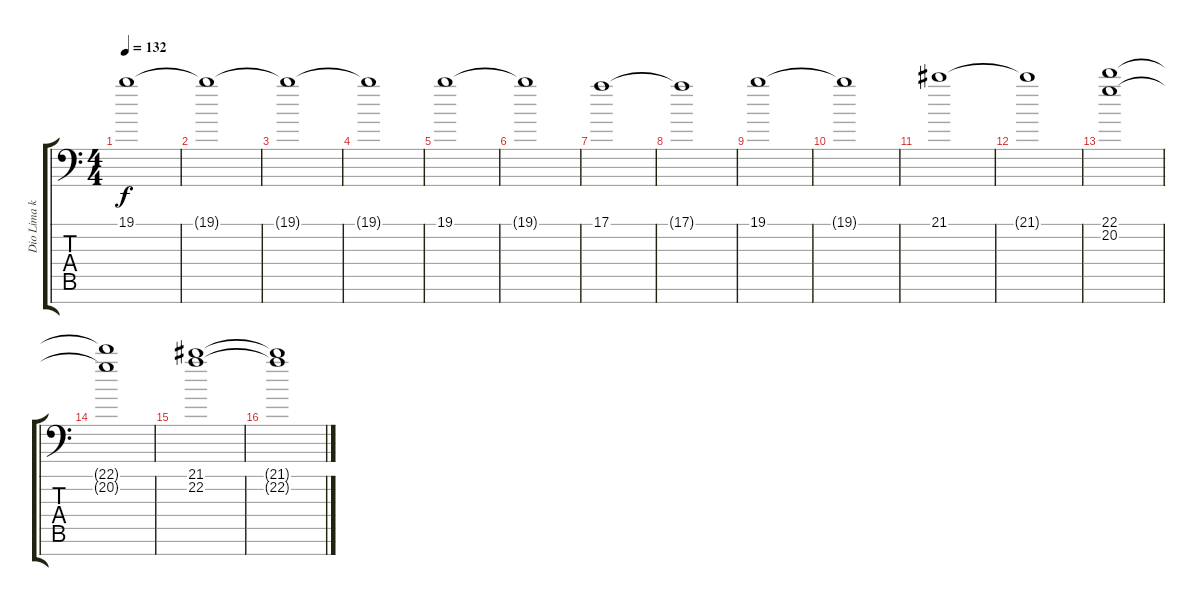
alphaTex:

\track ("Dio Lima key2" "Dio Lima k") {instrument stringensemble2}
\staff {score tabs}
\tuning (E4 B3 G3 D3 A2 E2 C-1) {hide}
\ts (4 4)
\tempo 132
\clef f4
\ks c
19.1{t}.1{dy f} |
19.1{t}.1 |
19.1{t}.1 |
19.1{t}.1 |
19.1.1 |
19.1{t}.1 |
17.1.1 |
17.1{t}.1 |
19.1.1 |
19.1{t}.1 |
21.1.1 |
21.1{t}.1 |
(22.1 20.2).1 |
(22.1{t} 20.2{t}).1 |
(21.1 22.2).1 |
(21.1{t} 22.2{t}).1
